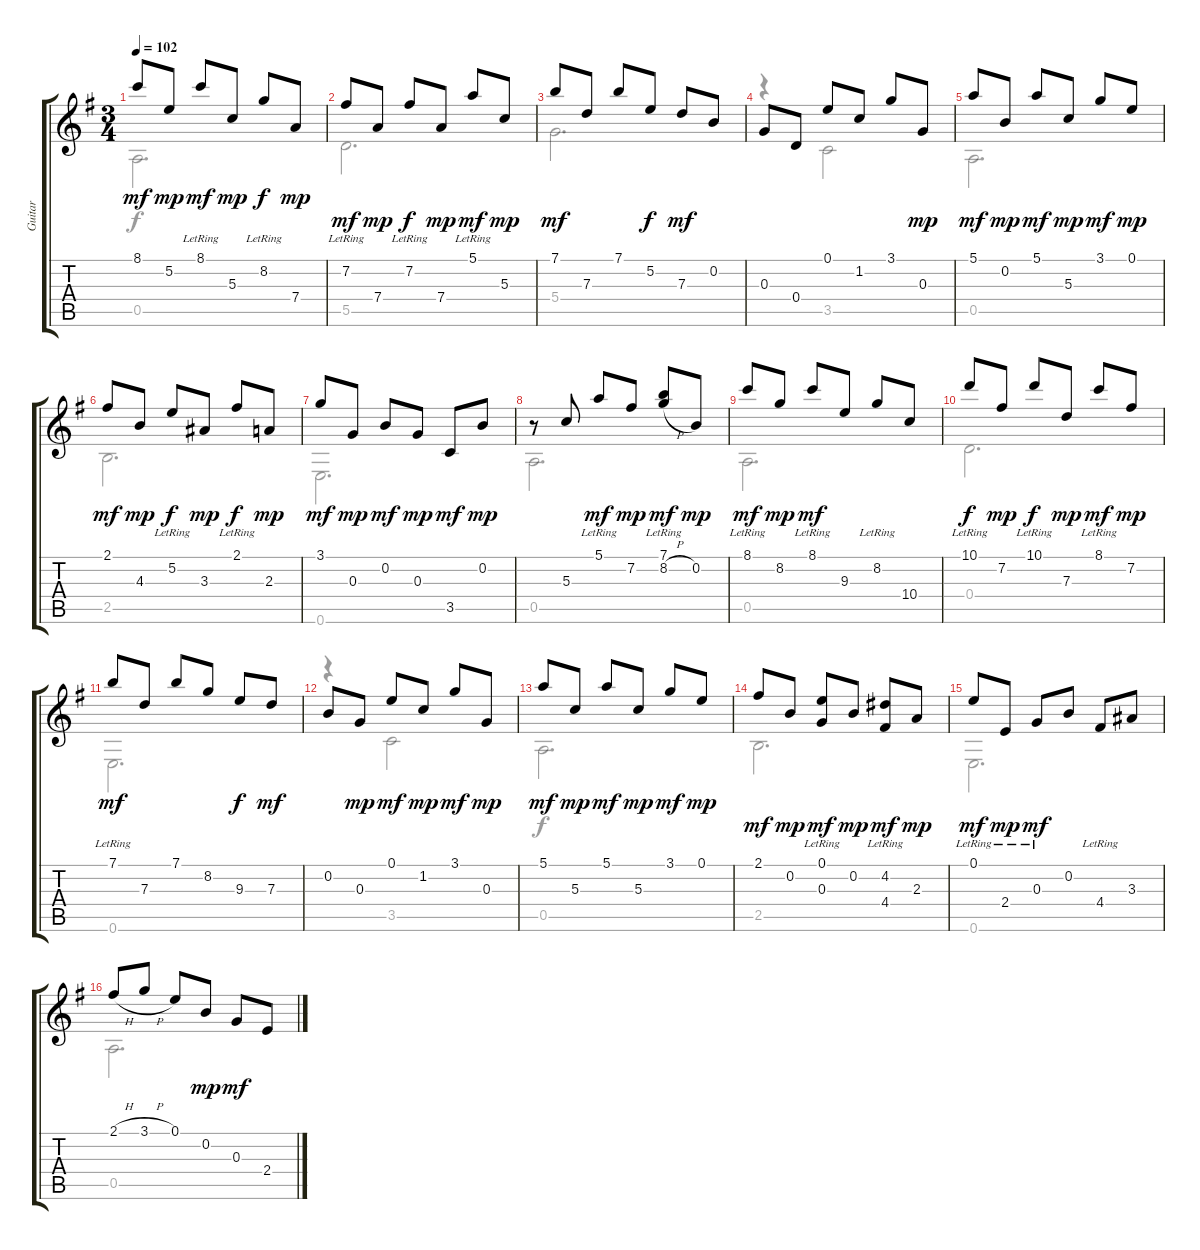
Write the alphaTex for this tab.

\track ("Guitar" "Guitar") {instrument acousticguitarnylon}
\staff {score tabs}
\tuning (E4 B3 G3 D3 A2 E2) {hide}
\voice
\ts (3 4)
\tempo 102
\clef g2
\ks g
8.1.8{dy mf} 5.2.8{dy mp} 8.1{lr}.8{dy mf} 5.3.8{dy mp} 8.2{lr}.8{dy f volume 11} 7.4.8{dy mp volume 12} |
7.2{lr}.8{dy mf volume 13} 7.4.8{dy mp volume 14} 7.2{lr}.8{dy f volume 13} 7.4.8{dy mp volume 12} 5.1{lr}.8{dy mf volume 11} 5.3.8{dy mp} |
7.1.8{dy mf} 7.3.8 7.1.8 5.2.8{dy f} 7.3.8{dy mf} 0.2.8 |
0.3.8 0.4.8 0.1.8 1.2.8 3.1.8 0.3.8{dy mp} |
5.1.8{dy mf} 0.2.8{dy mp} 5.1.8{dy mf} 5.3.8{dy mp} 3.1.8{dy mf} 0.1.8{dy mp} |
2.1.8{dy mf} 4.3.8{dy mp} 5.2{lr}.8{dy f} 3.3.8{dy mp} 2.1{lr}.8{dy f} 2.3.8{dy mp} |
3.1.8{dy mf} 0.3.8{dy mp} 0.2.8{dy mf} 0.3.8{dy mp} 3.5.8{dy mf} 0.2.8{dy mp} |
r.8 5.3.8 5.1{lr}.8{dy mf} 7.2.8{dy mp} (7.1{lr} 8.2{h lr}).8{dy mf} 0.2.8{dy mp} |
8.1{lr}.8{dy mf} 8.2.8{dy mp} 8.1{lr}.8{dy mf} 9.3.8 8.2{lr}.8 10.4.8 |
10.1{lr}.8{dy f} 7.2.8{dy mp} 10.1{lr}.8{dy f} 7.3.8{dy mp volume 12} 8.1{lr}.8{dy mf volume 13} 7.2.8{dy mp volume 13} |
7.1{lr}.8{dy mf volume 12} 7.3.8{volume 12} 7.1.8{volume 11} 8.2.8 9.3.8{dy f volume 14} 7.3.8{dy mf} |
0.2.8 0.3.8{dy mp} 0.1.8{dy mf} 1.2.8{dy mp} 3.1.8{dy mf} 0.3.8{dy mp} |
5.1.8{dy mf} 5.3.8{dy mp} 5.1.8{dy mf} 5.3.8{dy mp} 3.1.8{dy mf} 0.1.8{dy mp} |
2.1.8{dy mf} 0.2.8{dy mp} (0.1{lr} 0.3{lr}).8{dy mf} 0.2.8{dy mp} (4.2{lr} 4.4{lr}).8{dy mf} 2.3.8{dy mp} |
0.1{lr}.8{dy mf} 2.4{lr}.8{dy mp} 0.3{lr}.8{dy mf} 0.2.8 4.4{lr}.8 3.3.8 |
2.1{h}.8 3.1{h}.8 0.1.8 0.2.8{dy mp} 0.3.8{dy mf} 2.4.8
\voice
\clef g2
\ottava regular
\simile none
\ks g
0.5.2{d dy f} |
5.5.2{d} |
5.4.2{d} |
r.4 3.5.2 |
0.5.2{d} |
2.5.2{d} |
0.6.2{d} |
0.5.2{d} |
0.5.2{d} |
0.4.2{d} |
0.6.2{d} |
r.4 3.5.2{dy mf} |
0.5.2{d dy f} |
2.5.2{d} |
0.6.2{d} |
0.5.2{d}
